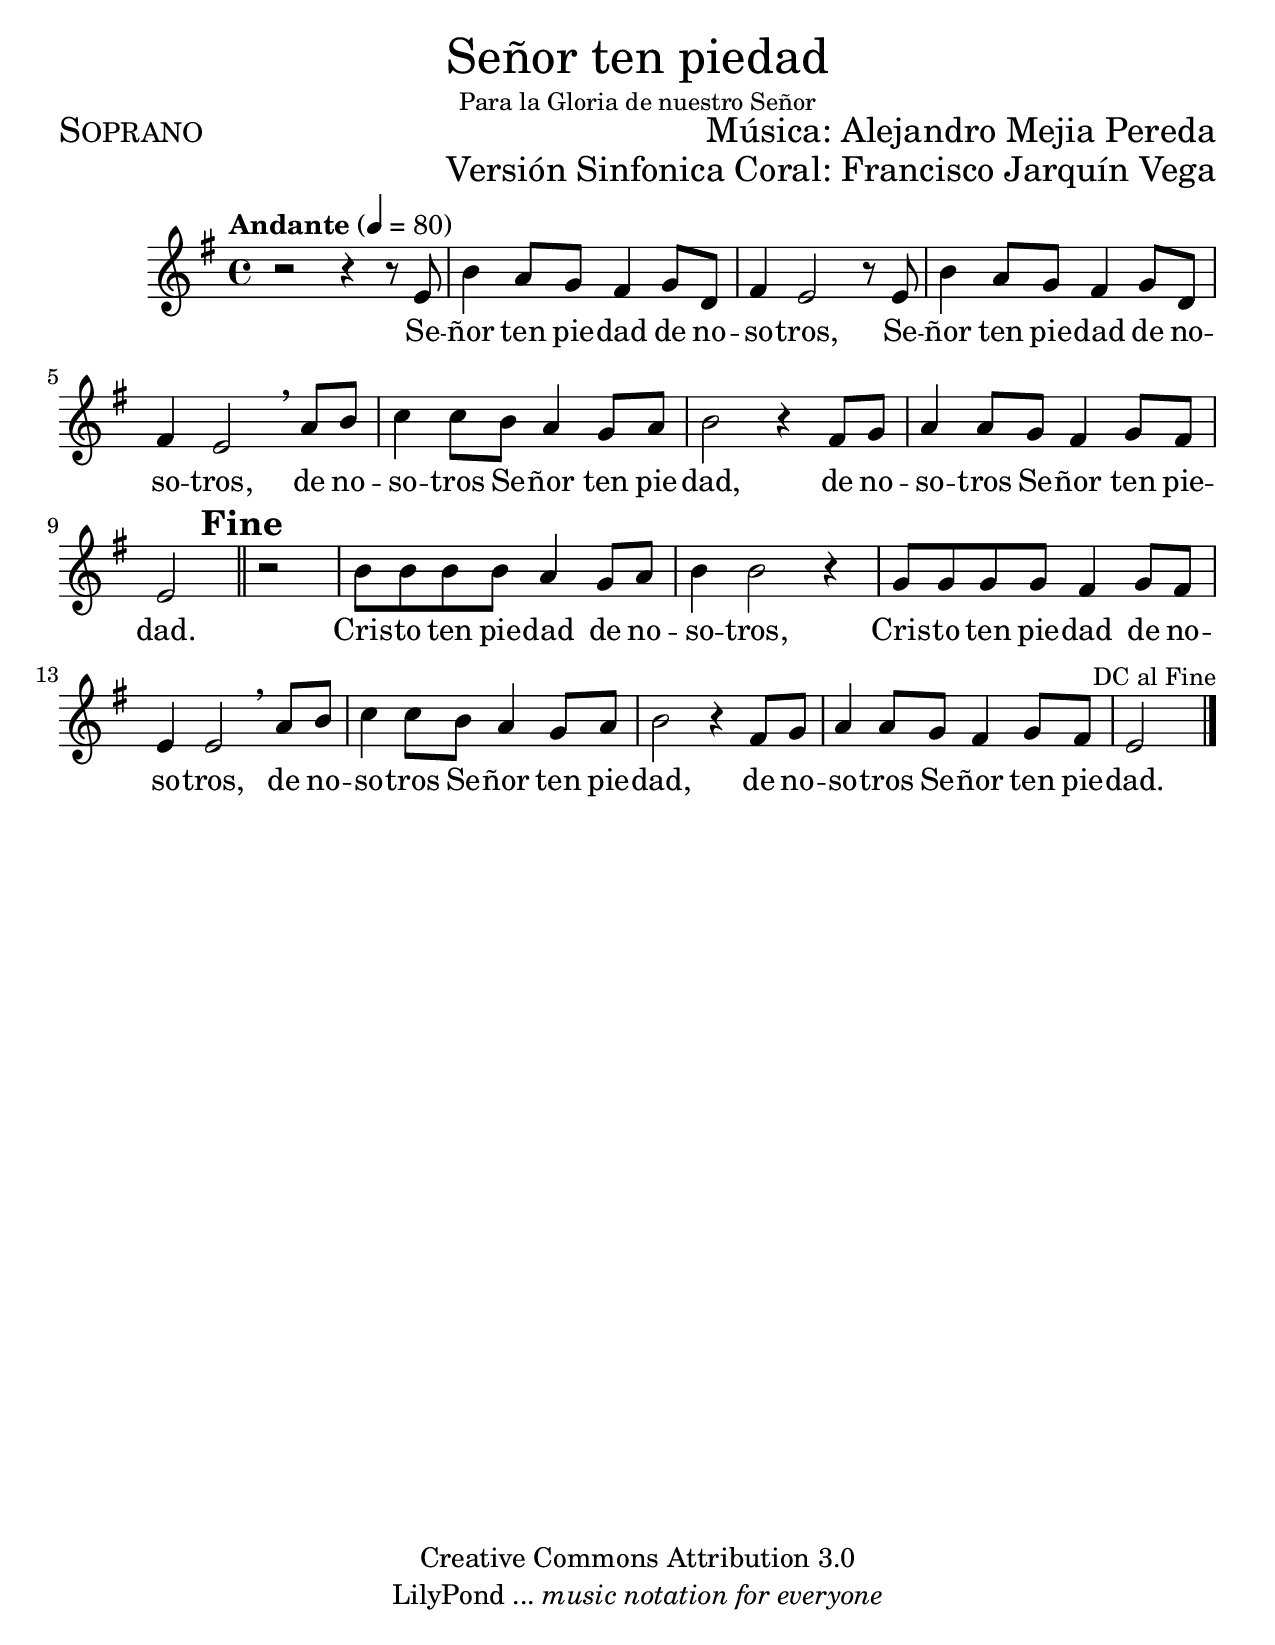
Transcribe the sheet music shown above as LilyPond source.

% ****************************************************************
%	Señor ten piedad - Soprano
%	by serach.sam@
% ****************************************************************
\language "espanol"
\version "2.19.49"

#(set-global-staff-size 24)

% --- Parametro globales
global = {
  \tempo "Andante" 4=80
  \key mi \minor
  \time 4/4
  s1*8
  s2
  \mark \markup { \bold "Fine" }
  \bar "||"
  s2
  s1*7
  \partial 2
  s4
  \mark \markup { \small "DC al Fine" }
  s4
  \bar "|."
}

\markup { \fill-line { \center-column { \fontsize #5 "Señor ten piedad" \fontsize #2 \small "Para la Gloria de nuestro Señor" } } }
\markup { \fill-line { \fontsize #2 \smallCaps "Soprano" \fontsize #2 "Música: Alejandro Mejia Pereda"  } }
\markup { \fill-line { " " \right-column { \fontsize #2 "Versión Sinfonica Coral: Francisco Jarquín Vega" } } }
\header {
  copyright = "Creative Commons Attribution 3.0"
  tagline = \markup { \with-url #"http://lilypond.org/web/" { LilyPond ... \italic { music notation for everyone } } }
  breakbefore = ##t
}

% --- Musica
soprano = \relative do' {
  \compressFullBarRests
  \dynamicUp
  r2 r4 r8 mi			| % 01
  si'4 la8 sol fas4 sol8 re	| % 02
  fas4 mi2 r8 mi			| % 03
  si'4 la8 sol fas4 sol8 re	| % 04
  fas4 mi2 \breathe la8 si	| % 05
  do4 do8 si la4 sol8 la		| % 06
  si2 r4 fas8 sol		| % 07
  la4 la8 sol fas4 sol8 fas	| % 08
  mi2 r				| % 09
  si'8 si si si la4 sol8 la	| % 10
  si4 si2 r4			| % 11
  sol8 sol sol sol fas4 sol8 fas	| % 12
  mi4 mi2 \breathe la8 si	| % 13
  do4 do8 si la4 sol8 la		| % 14
  si2 r4 fas8 sol		| % 15
  la4 la8 sol fas4 sol8 fas	| % 16
  \partial 2 mi2			| % 17
}

% --- Letra
letra = \lyricmode {
  Se -- ñor ten pie -- dad de no -- so -- tros,
  Se -- ñor ten pie -- dad de no -- so -- tros,
  de no -- so -- tros Se -- ñor ten pie -- dad,
  de no -- so -- tros Se -- ñor ten pie -- dad.

  Cris -- to ten pie -- dad de no -- so -- tros,
  Cris -- to ten pie -- dad de no -- so -- tros,
  de no -- so -- tros Se -- ñor ten pie -- dad,
  de no -- so -- tros Se -- ñor ten pie -- dad.
}

\score {
  <<
    \new Staff <<
      \new Voice = "voz" << \global \soprano >>
      \new Lyrics \lyricsto "voz" \letra
    >>
  >>
  \midi {}
  \layout {}
}

\paper {
  #(set-paper-size "letter")
}